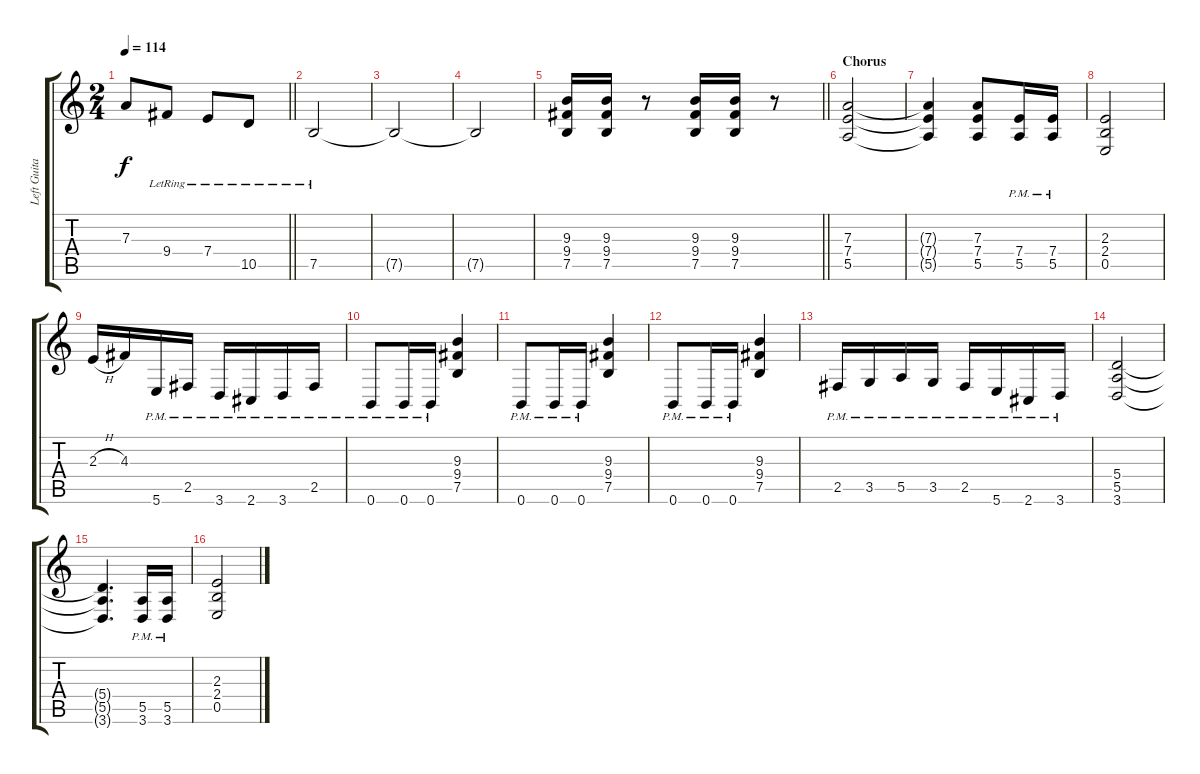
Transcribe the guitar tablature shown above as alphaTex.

\track ("Left Guitar" "Left Guita") {instrument electricguitarclean}
\staff {score tabs}
\tuning (B3 Gb3 D3 A2 E2 B1) {hide}
\ts (2 4)
\tempo 114
\clef g2
\barLineRight lightlight
\ks c
7.3{t}.8{dy f} 9.4{lr}.8 7.4{lr}.8 10.5{lr}.8 |
\section ("" "")
7.5{lr}.2 |
7.5{t}.2 |
7.5{t}.2 |
\barLineRight lightlight
(9.3 9.4 7.5).16{instrument overdrivenguitar} (9.3 9.4 7.5).16 r.8 (9.3 9.4 7.5).16 (9.3 9.4 7.5).16 r.8 |
\section ("" "Chorus")
(7.3 7.4 5.5).2 |
(7.3{t} 7.4{t} 5.5{t}).4 (7.3 7.4 5.5).8 (7.4{pm} 5.5{pm}).16 (7.4{pm} 5.5{pm}).16 |
(2.3 2.4 0.5).2 |
2.3{h}.16 4.3.16 5.6{pm}.16 2.5{pm}.16 3.6{pm}.16 2.6{pm}.16 3.6{pm}.16 2.5{pm}.16 |
0.6{pm}.8 0.6{pm}.16 0.6{pm}.16 (9.3 9.4 7.5).4 |
0.6{pm}.8 0.6{pm}.16 0.6{pm}.16 (9.3 9.4 7.5).4 |
0.6{pm}.8 0.6{pm}.16 0.6{pm}.16 (9.3 9.4 7.5).4 |
2.5{pm}.16 3.5{pm}.16 5.5{pm}.16 3.5{pm}.16 2.5{pm}.16 5.6{pm}.16 2.6{pm}.16 3.6{pm}.16 |
(5.4 5.5 3.6).2 |
(5.4{t} 5.5{t} 3.6{t}).4{d} (5.5{pm} 3.6{pm}).16 (5.5{pm} 3.6{pm}).16 |
(2.3 2.4 0.5).2
